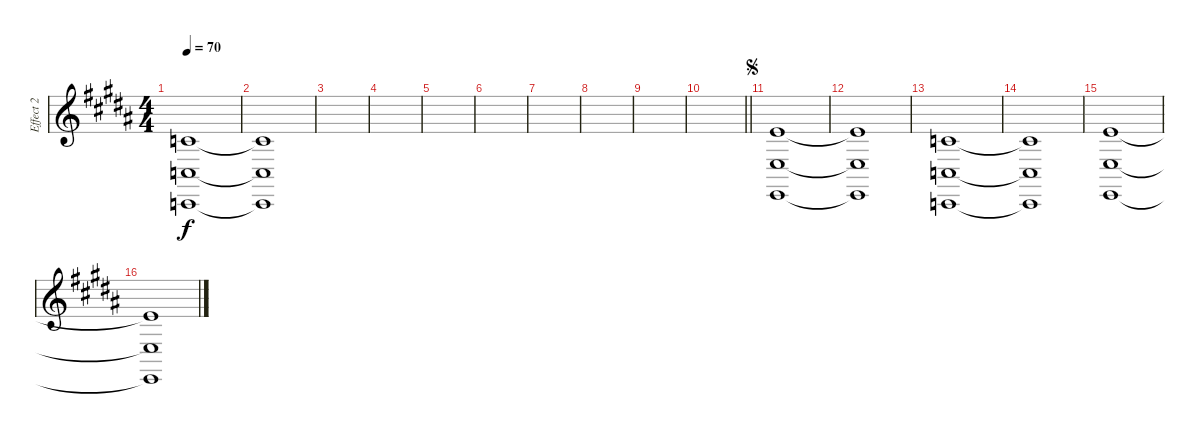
\track ("Effect 2" "Effect 2") {instrument seashore}
\staff {score}
\tuning (E4 C4 G3 C3 G2 C2) {hide}
\ts (4 4)
\tempo 70
\clef g2
\ks b
(0.2 0.4 0.6).1{dy f} |
(0.2{t} 0.4{t} 0.6{t}).1 |
|
|
|
|
|
|
|
\barLineRight lightlight
|
\jump segno
(4.2 4.4 4.6).1 |
(4.2{t} 4.4{t} 4.6{t}).1 |
(0.2 0.4 0.6).1 |
(0.2{t} 0.4{t} 0.6{t}).1 |
(4.2 4.4 4.6).1 |
(4.2{t} 4.4{t} 4.6{t}).1
